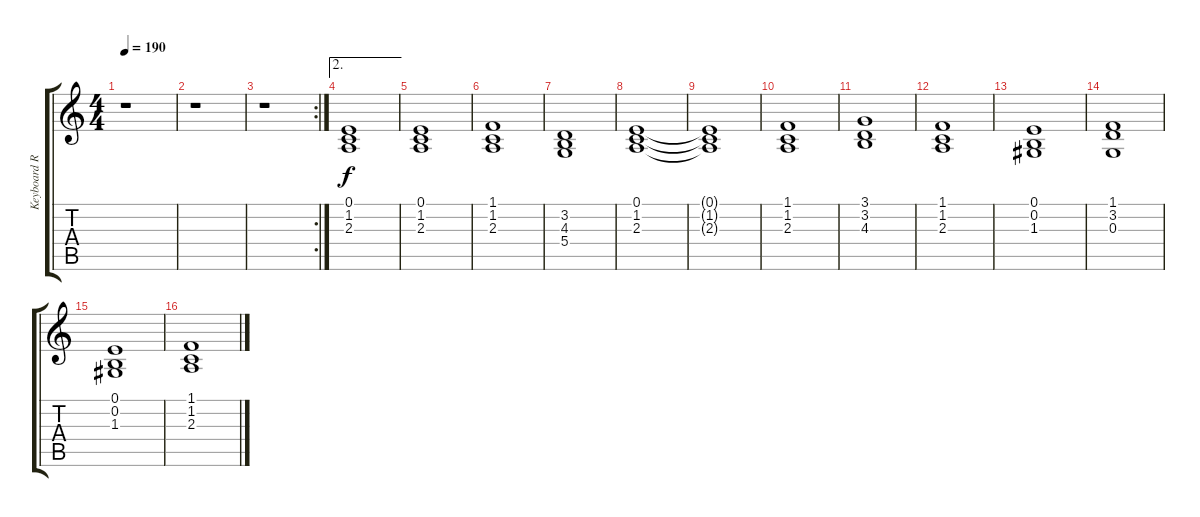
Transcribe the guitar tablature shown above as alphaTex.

\track ("Keyboard Right" "Keyboard R") {instrument churchorgan}
\staff {score tabs}
\tuning (E4 B3 G3 D3 A2 E2) {hide}
\ts (4 4)
\tempo 190
\clef g2
\ks c
r.1{dy f} |
r.1 |
\rc 2
r.1 |
\ae 2
(0.1 1.2 2.3).1 |
(0.1 1.2 2.3).1 |
(1.1 1.2 2.3).1 |
(3.2 4.3 5.4).1 |
(0.1 1.2 2.3).1 |
(0.1{t} 1.2{t} 2.3{t}).1 |
(1.1 1.2 2.3).1 |
(3.1 3.2 4.3).1 |
(1.1 1.2 2.3).1 |
(0.1 0.2 1.3).1 |
(1.1 3.2 0.3).1 |
(0.1 0.2 1.3).1 |
(1.1 1.2 2.3).1
